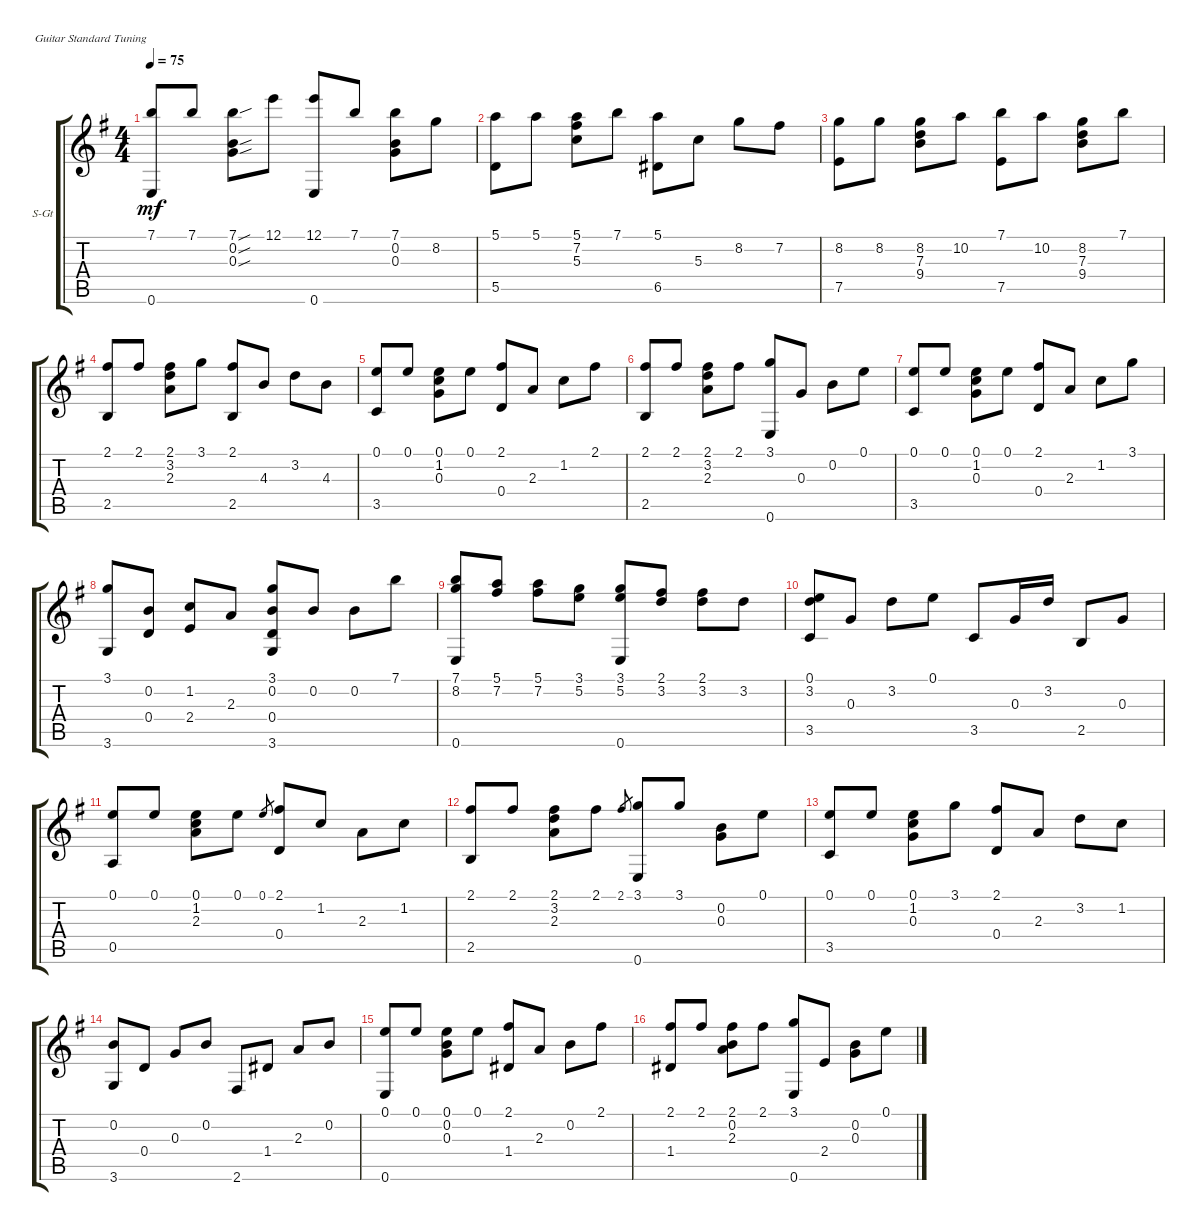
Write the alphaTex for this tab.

\defaultSystemsLayout 4
\bracketExtendMode groupsimilarinstruments
\firstSystemTrackNameOrientation horizontal
\otherSystemsTrackNameOrientation horizontal
\track ("Steel Guitar" "S-Gt") {instrument acousticguitarsteel}
\staff {score tabs}
\tuning (E4 B3 G3 D3 A2 E2)
\ts (4 4)
\tempo 75
\clef g2
\ks eminor
(0.6 7.1).8{dy mf} 7.1.8 (7.1{sou} 0.2{sou} 0.3{sou}).8 12.1.8 (12.1 0.6).8 7.1.8 (0.2 0.3 7.1).8 8.2.8 |
(5.5 5.1).8 5.1.8 (5.3 5.1 7.2).8 7.1.8 (5.1 6.5).8 5.3.8 8.2.8 7.2.8 |
(8.2 7.5).8 8.2.8 (8.2 7.3 9.4).8 10.2.8 (7.1 7.5).8 10.2.8 (8.2 7.3 9.4).8 7.1.8 |
(2.5 2.1).8 2.1.8 (3.2 2.3 2.1).8 3.1.8 (2.1 2.5).8 4.3.8 3.2.8 4.3.8 |
(3.5 0.1).8 0.1.8 (0.1 1.2 0.3).8 0.1.8 (2.1 0.4).8 2.3.8 1.2.8 2.1.8 |
(2.1 2.5).8 2.1.8 (2.1 3.2 2.3).8 2.1.8 (3.1 0.6).8 0.3.8 0.2.8 0.1.8 |
(0.1 3.5).8 0.1.8 (0.1 1.2 0.3).8 0.1.8 (2.1 0.4).8 2.3.8 1.2.8 3.1.8 |
(3.1 3.6).8 (0.4 0.2).8 (1.2 2.4).8 2.3.8 (0.4 3.6 0.2 3.1).8 0.2.8 0.2.8 7.1.8 |
(7.1 8.2 0.6).8 (5.1 7.2).8 (7.2 5.1).8 (5.2 3.1).8 (3.1 5.2 0.6).8 (3.2 2.1).8 (3.2 2.1).8 3.2.8 |
(0.1 3.2 3.5).8 0.3.8 3.2.8 0.1.8 3.5.8 0.3.16 3.2.16 2.5.8 0.3.8 |
(0.1 0.5).8 0.1.8 (0.1 1.2 2.3).8 0.1.8 0.1.8{gr} (2.1 0.4).8 1.2.8 2.3.8 1.2.8 |
(2.5 2.1).8 2.1.8 (2.1 3.2 2.3).8 2.1.8 2.1.8{gr} (3.1 0.6).8 3.1.8 (0.2 0.3).8 0.1.8 |
(0.1 3.5).8 0.1.8 (0.1 1.2 0.3).8 3.1.8 (2.1 0.4).8 2.3.8 3.2.8 1.2.8 |
(0.2 3.6).8 0.4.8 0.3.8 0.2.8 2.6.8 1.4.8 2.3.8 0.2.8 |
(0.1 0.6).8 0.1.8 (0.1 0.2 0.3).8 0.1.8 (2.1 1.4).8 2.3.8 0.2.8 2.1.8 |
(2.1 1.4).8 2.1.8 (2.1 2.3 0.2).8 2.1.8 (3.1 0.6).8 2.4.8 (0.3 0.2).8 0.1.8
